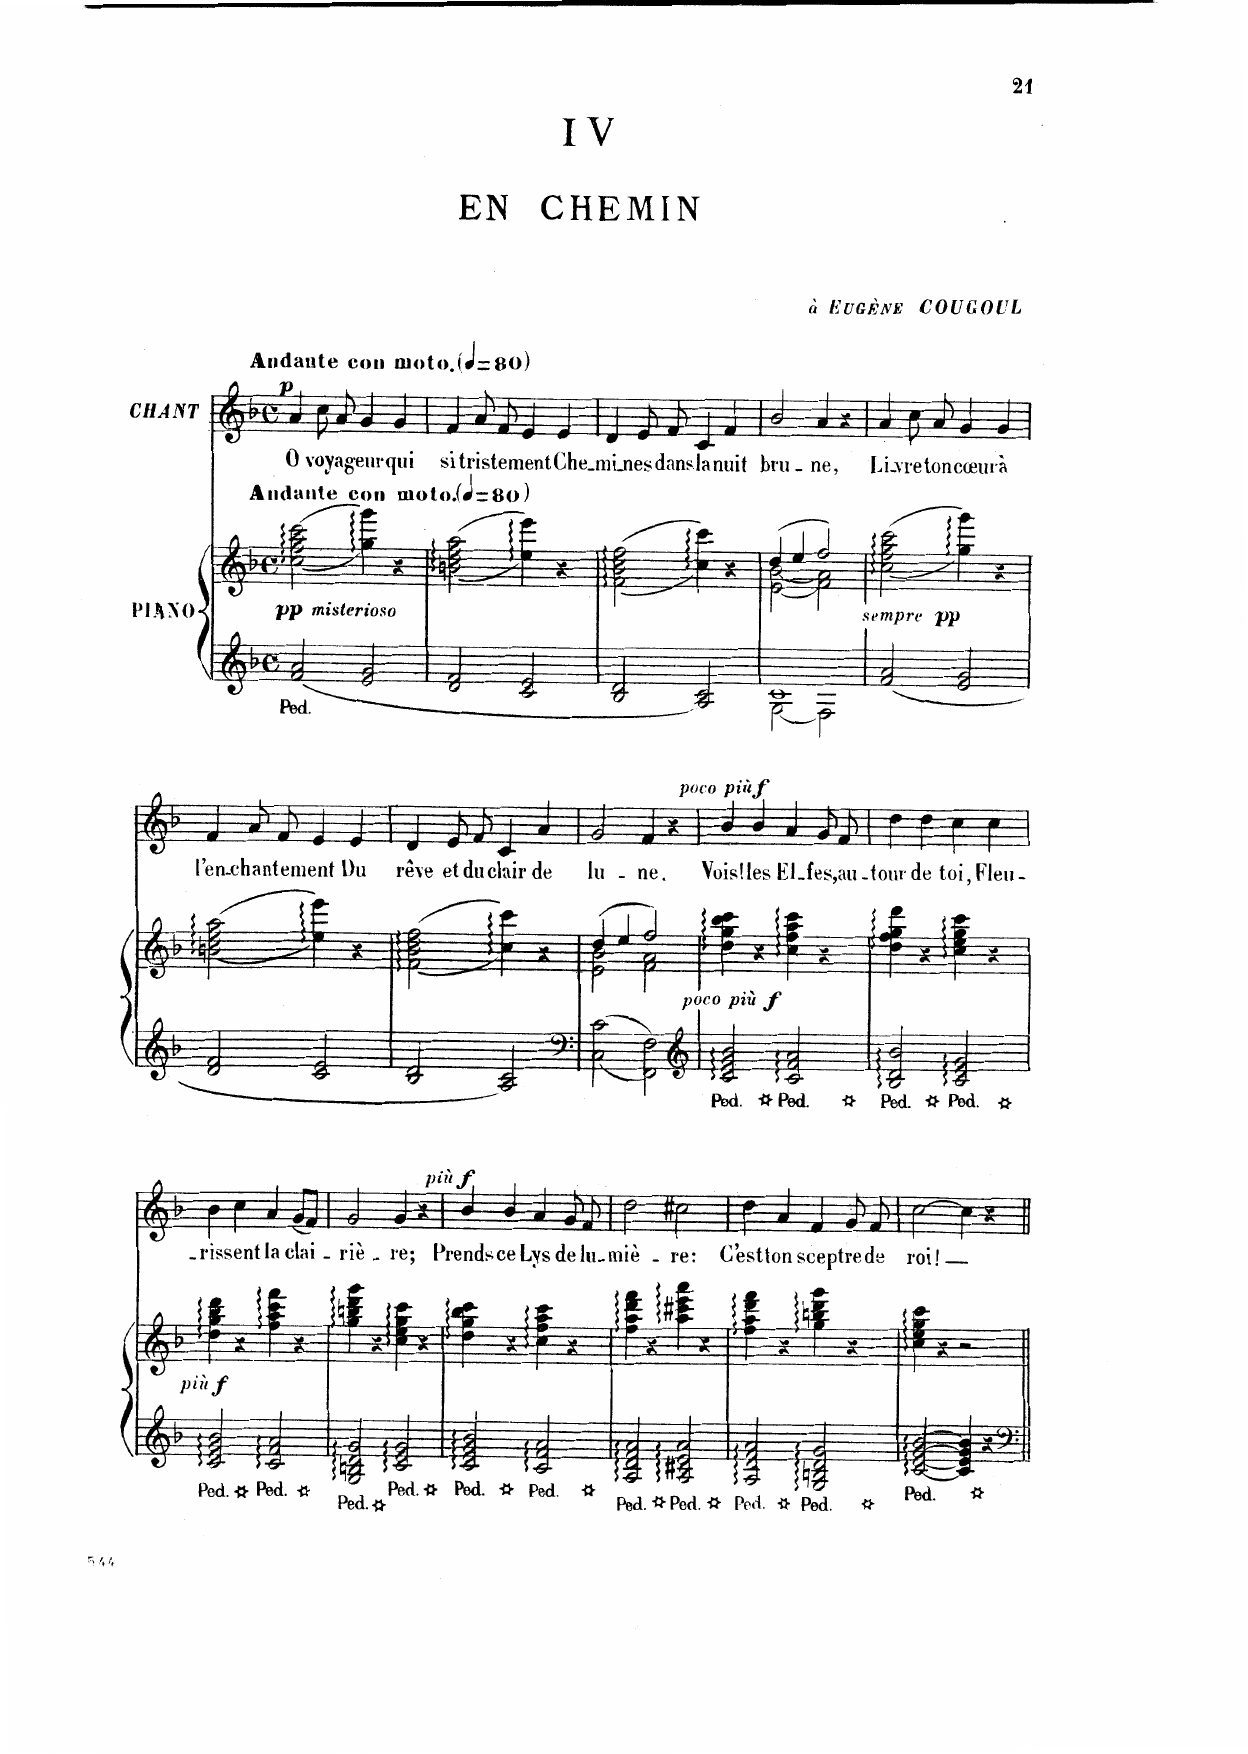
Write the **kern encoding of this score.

**kern	**kern	**dynam	**kern	**text	**dynam
*part2	*part2	*part2	*part1	*part1	*part1
*staff3	*staff2	*staff2/3	*staff1	*staff1	*staff1
*I"Piano	*	*	*I"Chant Voice	*	*
*I'Pno	*	*	*	*	*
*clefG2	*clefG2	*	*clefG2	*	*
*k[b-]	*k[b-]	*	*k[b-]	*	*
*M4/4	*M4/4	*	*M4/4	*	*
*met(c)	*met(c)	*	*met(c)	*	*
*MM80	*MM80	*	*MM80	*	*
=1	=1	=1	=1	=1	=1
!	!	!	!LO:TX:a:B:t=Andante con moto	!	!
!	!LO:TX:a:B:t=Andante con moto	!	!	!	!
!	!	!LO:DY:b	!	!	!
!	!	!LO:DY:n=1:b	!	!	!LO:DY:a
2f/ 2a/	((<2cc\ 2ff\ 2aa\ 2ccc\	pp other-dynamics	4a/	O	p
.	.	.	8cc\	vo-	.
.	.	.	8a/	-ya-	.
2e/ 2g/	4gg\ 4ggg\))	.	4g/	-geur	.
.	4r	.	4g/	qui	.
=2	=2	=2	=2	=2	=2
2d/ 2f/	((<2bn\ 2dd\ 2ff\ 2aa\	.	4f/	si	.
.	.	.	8a/	tris-	.
.	.	.	8f/	-te-	.
2c/ 2e/	4ee\ 4eee\))	.	4e/	-ment	.
.	4r	.	4e/	Che-	.
=3	=3	=3	=3	=3	=3
2B-/ 2d/	((<2f\ 2b-\ 2dd\ 2ff\	.	4d/	-mi-	.
.	.	.	8e/	-nes	.
.	.	.	8f/	dans	.
2A/ 2c/	4cc\ 4ccc\))	.	4c/	la	.
.	4r	.	4f/	nuit	.
=4	=4	=4	=4	=4	=4
*^	*^	*	*	*	*
1c	2G\	(4dd/	((2e\ 2b-\	.	2b-/	bru-	.
.	.	4ee/	.	.	.	.	.
.	2F\	2ff/)	2f\ 2a\))	.	4a/	-ne,	.
.	.	.	.	.	4r	.	.
*v	*v	*	*	*	*	*	*
*	*v	*v	*	*	*	*
=5	=5	=5	=5	=5	=5
!	!	!LO:DY:b	!	!	!
!	!	!LO:DY:n=1:b	!	!	!
2f/ 2a/	((<2cc\ 2ff\ 2aa\ 2ccc\	other-dynamics pp	4a/	Li-	.
.	.	.	8cc\	-vre	.
.	.	.	8a/	ton	.
2e/ 2g/	4gg\ 4ggg\))	.	4g/	cœur	.
.	4r	.	4g/	à	.
=6	=6	=6	=6	=6	=6
2d/ 2f/	((<2bn\ 2dd\ 2ff\ 2aa\	.	4f/	l'en-	.
.	.	.	8a/	-chan-	.
.	.	.	8f/	-te-	.
2c/ 2e/	4ee\ 4eee\))	.	4e/	-ment	.
.	4r	.	4e/	Du	.
=7	=7	=7	=7	=7	=7
2B-/ 2d/	((<2f\ 2b-\ 2dd\ 2ff\	.	4d/	rêve	.
.	.	.	8e/	et	.
.	.	.	8f/	du	.
2A/ 2c/	4cc\ 4ccc\))	.	4c/	clair	.
.	4r	.	4a/	de	.
=8	=8	=8	=8	=8	=8
*clefF4	*	*	*	*	*
*	*^	*	*	*	*
2C\ 2c\	(4dd/	2e\ 2b-\	.	2g/	lu-	.
.	4ee/	.	.	.	.	.
2FF\ 2F\	2ff/)	2f\ 2a\	.	4f/	-ne.	.
.	.	.	.	4r	.	.
*	*v	*v	*	*	*	*
=9	=9	=9	=9	=9	=9
*clefG2	*	*	*	*	*
!	!	!LO:DY:b	!	!	!
!	!	!LO:DY:n=1:b	!	!	!LO:DY:a
!	!	!	!	!	!LO:DY:n=1:a
2c/ 2e/ 2g/ 2b-/	4dd\ 4gg\ 4bb-\ 4ccc\	other-dynamics f	4b-/	Vois!	other-dynamics f
.	4r	.	4b-/	les	.
2c/ 2f/ 2a/	4cc\ 4ff\ 4aa\ 4ccc\	.	4a/	El-	.
.	4r	.	8g/	-fes,	.
.	.	.	8f/	au-	.
=10	=10	=10	=10	=10	=10
2B-/ 2d/ 2b-/	4dd\ 4ff\ 4gg\ 4ddd\	.	4dd\	-tour	.
.	4r	.	4dd\	de	.
2c/ 2e/ 2g/	4cc\ 4ee\ 4gg\ 4ccc\	.	4cc\	toi,	.
.	4r	.	4cc\	Fleu-	.
=11	=11	=11	=11	=11	=11
!	!	!LO:DY:b	!	!	!
!	!	!LO:DY:n=1:b	!	!	!
2c/ 2e/ 2g/ 2b-/	4dd\ 4gg\ 4bb-\ 4ddd\	other-dynamics f	4b-\	-- ri-	.
.	4r	.	4cc\	-ssent	.
2c/ 2f/ 2a/	4ff\ 4aa\ 4ccc\ 4fff\	.	4a/	la	.
.	4r	.	(8g/L	clai-	.
.	.	.	8f/J)	.	.
=12	=12	=12	=12	=12	=12
2G/ 2Bn/ 2d/ 2g/	4gg\ 4bbn\ 4ddd\ 4ggg\	.	2g/	-riè-	.
.	4r	.	.	.	.
2c/ 2e/ 2g/	4cc\ 4ee\ 4gg\ 4ccc\	.	4g/	-re;	.
.	4r	.	4r	.	.
=13	=13	=13	=13	=13	=13
!	!	!	!	!	!LO:DY:a
!	!	!	!	!	!LO:DY:n=1:a
2c/ 2e/ 2g/ 2b-/	4dd\ 4gg\ 4bb-\ 4ccc\	.	4b-/	Prends	other-dynamics f
.	4r	.	4b-/	ce	.
2c/ 2f/ 2a/	4cc\ 4ff\ 4aa\ 4ccc\	.	4a/	Lys	.
.	4r	.	8g/	de	.
.	.	.	8f/	lu-	.
=14	=14	=14	=14	=14	=14
2A/ 2d/ 2f/ 2a/	4ff\ 4aa\ 4ddd\ 4fff\	.	2dd\	-miè-	.
.	4r	.	.	.	.
2A/ 2c#X/ 2e/ 2a/	4aa\ 4ccc#X\ 4eee\ 4aaa\	.	2cc#X\	-re:	.
.	4r	.	.	.	.
=15	=15	=15	=15	=15	=15
2A/ 2d/ 2f/ 2a/	4ff\ 4aa\ 4ddd\ 4fff\	.	4dd\	C'est	.
.	4r	.	4a/	ton	.
2G/ 2Bn/ 2d/ 2g/	4gg\ 4bbn\ 4ddd\ 4ggg\	.	4f/	scep-	.
.	4r	.	8g/	-tre	.
.	.	.	8f/	de	.
=16	=16	=16	=16	=16	=16
[2c/ [2e/ [>2g/ [2b-/	4cc\ 4ee\ 4gg\ 4ccc\	.	[2cc\	roi!	.
.	4r	.	.	.	.
4c/] 4e/] 4g/] 4b-/]	2r	.	4cc\]	.	.
4r	.	.	4r	.	.
=||	=||	=||	=||	=||	=||
*-	*-	*-	*-	*-	*-
